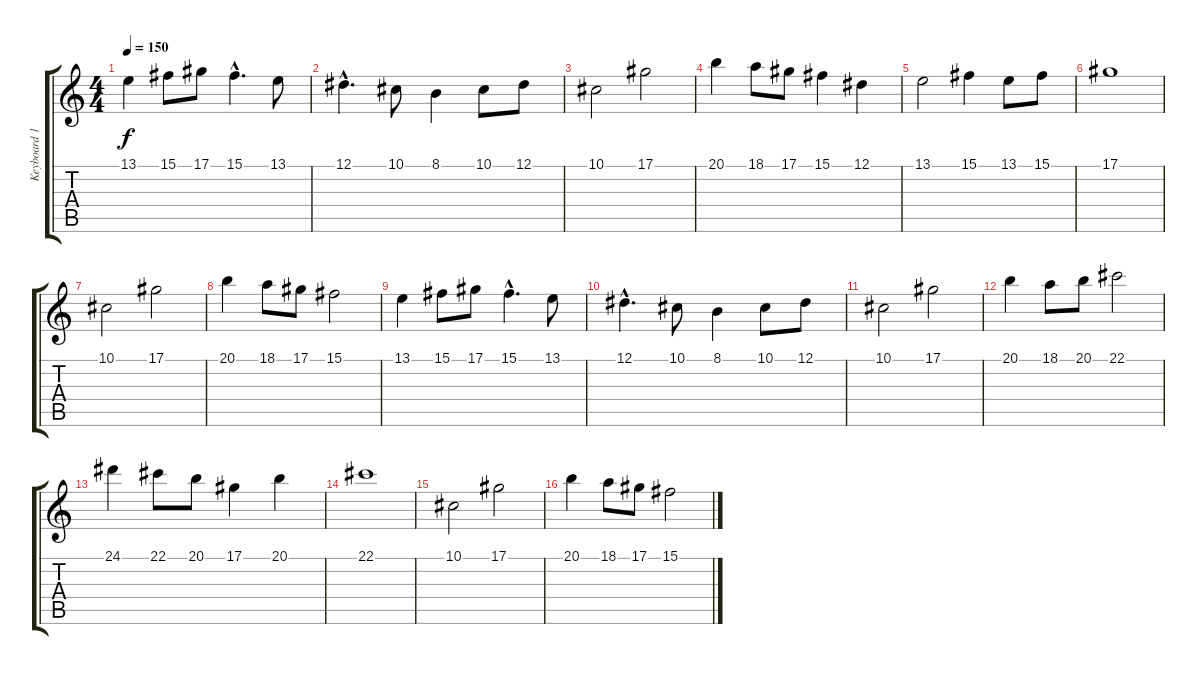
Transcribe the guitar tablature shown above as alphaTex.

\track ("Keyboard 1" "Keyboard 1") {instrument pad2warm}
\staff {score tabs}
\tuning (Eb4 Bb3 Gb3 Db3 Ab2 Eb2) {hide}
\ts (4 4)
\tempo 150
\clef g2
\ks c
13.1.4{dy f} 15.1.8 17.1.8 15.1{hac}.4{d} 13.1.8 |
12.1{hac}.4{d} 10.1.8 8.1.4 10.1.8 12.1.8 |
10.1.2 17.1.2 |
20.1.4 18.1.8 17.1.8 15.1.4 12.1.4 |
13.1.2 15.1.4 13.1.8 15.1.8 |
17.1.1 |
10.1.2 17.1.2 |
20.1.4 18.1.8 17.1.8 15.1.2 |
13.1.4 15.1.8 17.1.8 15.1{hac}.4{d} 13.1.8 |
12.1{hac}.4{d} 10.1.8 8.1.4 10.1.8 12.1.8 |
10.1.2 17.1.2 |
20.1.4 18.1.8 20.1.8 22.1.2 |
24.1.4 22.1.8 20.1.8 17.1.4 20.1.4 |
22.1.1 |
10.1.2 17.1.2 |
20.1.4 18.1.8 17.1.8 15.1.2
